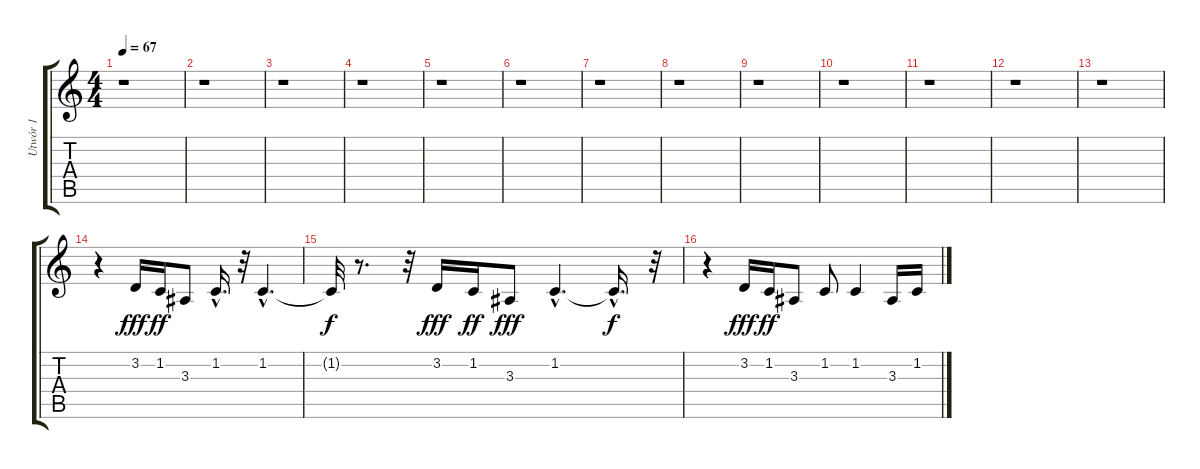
\track ("Utwór 1" "Utwór 1") {instrument clarinet}
\staff {score tabs}
\tuning (E4 B3 G3 D3 A2 E2) {hide}
\ts (4 4)
\tempo 67
\clef g2
\ks c
r.1{dy fff instrument clarinet} |
r.1 |
r.1 |
r.1 |
r.1 |
r.1 |
r.1 |
r.1 |
r.1 |
r.1 |
r.1 |
r.1 |
r.1 |
r.4 3.2.16 1.2.16{dy ff} 3.3.8 1.2{hac}.16{d} r.32 1.2{hac}.4{d} |
1.2{t}.32{dy f} r.8{d} r.32 3.2.16{dy fff} 1.2.16{dy ff} 3.3.8{dy fff} 1.2{hac}.4{d} 1.2{hac t}.16{d dy f} r.32 |
r.4 3.2.16{dy fff} 1.2.16{dy ff} 3.3.8 1.2.8 1.2.4 3.3.16 1.2.16
